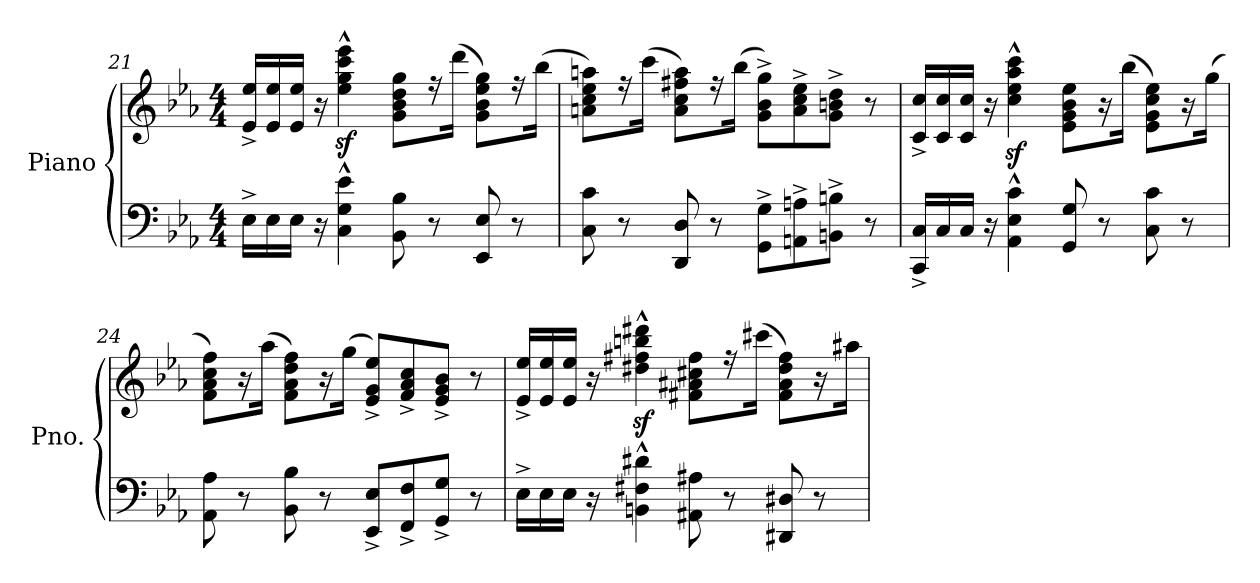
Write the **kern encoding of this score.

**kern	**kern
*part1	*part1
*staff2	*staff1
*I"Piano	*
*I'Pno.	*
*clefF4	*clefG2
*k[b-e-a-]	*k[b-e-a-]
*M4/4	*M4/4
=21	=21
16E-^\LL	16e-/^ 16ee-/^LL
16E-\	16e-/ 16ee-/
16E-\JJ	16e-/ 16ee-/JJ
16r	16r
4C\^^ 4G\^^ 4e-\^^	4ee-\z<^^ 4gg\z<^^ 4ccc\z<^^ 4eee-\z<^^
8BB-\ 8B-\	8g\ 8b-\ 8dd\ 8gg\L
8r	16r
.	(16ddd\Jk
8EE-/ 8E-/	8g\ 8b-\ 8ee-\ 8gg\L)
8r	16r
.	(16bb-\Jk
=22	=22
8C\ 8c\	8an\ 8cc\ 8ee-\ 8aan\L)
8r	16r
.	(16ccc\Jk
8DD/ 8D/	8a\ 8cc\ 8ff#X\ 8aa\L)
8r	16r
.	(16bb-\Jk
8GG\^ 8G\^L	8g\^ 8b-\^ 8gg\^L)
8AAn\^ 8An\^	8a\^ 8cc\^ 8ee-\^
8BBn\^ 8Bn\^J	8g\^ 8bn\^ 8dd\^J
8r	8r
!!LO:LB:g=z
=23	=23
16CC/^ 16C/^LL	16c/^ 16cc/^LL
16C/	16c/ 16cc/
16C/JJ	16c/ 16cc/JJ
16r	16r
4AA-\^^ 4E-\^^ 4c\^^	4cc\z<^^ 4ee-\z<^^ 4aa-\z<^^ 4ccc\z<^^
8GG/ 8G/	8e-\ 8g\ 8b-\ 8ee-\L
8r	16r
.	(16bb-\Jk
8C\ 8c\	8e-\ 8g\ 8cc\ 8ee-\L)
8r	16r
.	(16gg\Jk
=24	=24
8AA-\ 8A-\	8f\ 8a-\ 8cc\ 8ff\L)
8r	16r
.	(16aa-\Jk
8BB-\ 8B-\	8f\ 8a-\ 8dd\ 8ff\L)
8r	16r
.	(16gg\Jk
8EE-/^ 8E-/^L	8e-/^ 8g/^ 8ee-/^L)
8FF/^ 8F/^	8f/^ 8a-/^ 8cc/^
8GG/^ 8G/^J	8e-/^ 8g/^ 8b-/^J
8r	8r
=25	=25
16E-^\LL	16e-/^ 16ee-/^LL
16E-\	16e-/ 16ee-/
16E-\JJ	16e-/ 16ee-/JJ
16r	16r
4BBn\^^ 4F#X\^^ 4d#X\^^	4dd#X\z<^^ 4ff#X\z<^^ 4bbn\z<^^ 4ddd#X\z<^^
8AA#X\ 8A#X\	8f#X\ 8a#X\ 8cc#X\ 8ff#\L
8r	16r
.	(16ccc#X\Jk
8DD#X/ 8D#X/	8f#\ 8a#\ 8dd#\ 8ff#\L)
8r	16r
.	16aa#X\Jk
=	=
*-	*-
